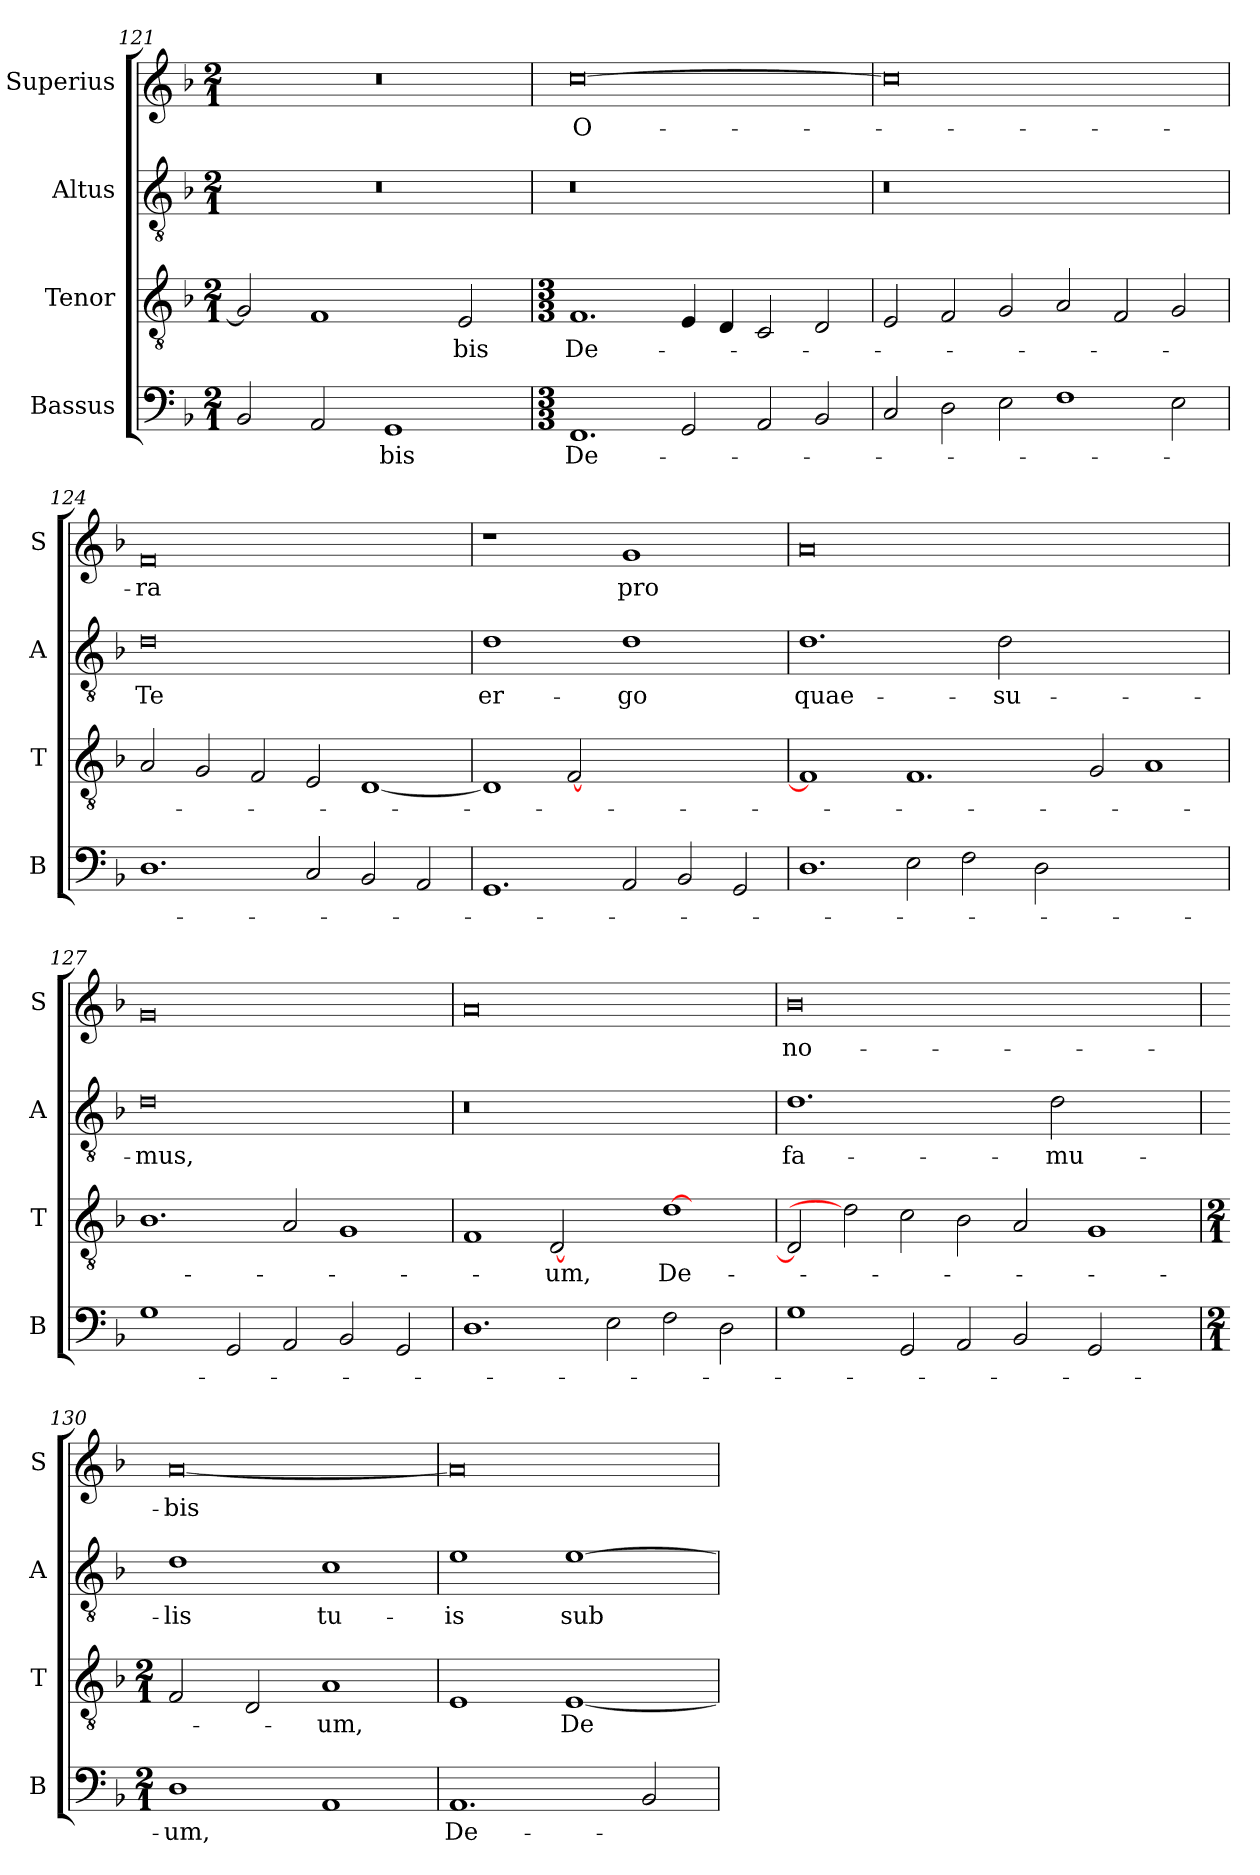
**kern	**text	**kern	**text	**kern	**text	**kern	**text
*part4	*part4	*part3	*part3	*part2	*part2	*part1	*part1
*staff4	*staff4	*staff3	*staff3	*staff2	*staff2	*staff1	*staff1
*I"Bassus	*	*I"Tenor	*	*I"Altus	*	*I"Superius	*
*I'B	*	*I'T	*	*I'A	*	*I'S	*
*clefF4	*	*clefGv2	*	*clefGv2	*	*clefG2	*
*k[b-]	*	*k[b-]	*	*k[b-]	*	*k[b-]	*
*F:	*	*F:	*	*F:	*	*F:	*
*M2/1	*	*M2/1	*	*M2/1	*	*M2/1	*
=121	=121	=121	=121	=121	=121	=121	=121
2BB-	.	2G]	.	0r	.	0r	.
2AA	.	1F	.	.	.	.	.
1GG	-bis	.	.	.	.	.	.
.	.	2E	-bis	.	.	.	.
=122	=122	=122	=122	=122	=122	=122	=122
*M3/3	*	*M3/3	*	*	*	*	*
*Xtuplet	*	*Xtuplet	*	*	*	*	*
3%2.FF	De-	3%2.F	De-	0r	.	[0cc	O-
3GG	.	6E	.	.	.	.	.
.	.	6D	.	.	.	.	.
3AA	.	3C	.	.	.	.	.
3BB-	.	3D	.	.	.	.	.
=123	=123	=123	=123	=123	=123	=123	=123
3C	.	3E	.	0r	.	0cc]	.
3D	.	3F	.	.	.	.	.
3E	.	3G	.	.	.	.	.
3%2F	.	3A	.	.	.	.	.
.	.	3F	.	.	.	.	.
3E	.	3G	.	.	.	.	.
=124	=124	=124	=124	=124	=124	=124	=124
3%2.D	.	3A	.	0d	Te	0f	-ra
.	.	3G	.	.	.	.	.
.	.	3F	.	.	.	.	.
3C	.	3E	.	.	.	.	.
3BB-	.	[3%2D	.	.	.	.	.
3AA	.	.	.	.	.	.	.
=125	=125	=125	=125	=125	=125	=125	=125
3%2.GG	.	3%2D]	.	1d	er-	1r	.
.	.	[3F	.	.	.	.	.
3AA	.	1ryy	.	1d	-go	1g	pro
3BB-	.	.	.	.	.	.	.
3GG	.	.	.	.	.	.	.
=126	=126	=126	=126	=126	=126	=126	=126
3%2.D	.	1F]	.	1.d	quae-	0a	.
3E	.	3%2.F	.	.	.	.	.
3F	.	.	.	.	.	.	.
.	.	.	.	2d	-su-	.	.
3D	.	.	.	.	.	.	.
1ryy	.	3G	.	1ryy	.	1ryy	.
.	.	3%2A	.	.	.	.	.
=127	=127	=127	=127	=127	=127	=127	=127
3%2G	.	3%2.B-	.	0d	-mus,	0g	.
3GG	.	.	.	.	.	.	.
3AA	.	3A	.	.	.	.	.
3BB-	.	3%2G	.	.	.	.	.
3GG	.	.	.	.	.	.	.
=128	=128	=128	=128	=128	=128	=128	=128
3%2.D	.	3%2F	.	0r	.	0a	.
.	.	[3D	-um,	.	.	.	.
3E	.	3ryy	.	.	.	.	.
3F	.	[3%2d	De-	.	.	.	.
3D	.	.	.	.	.	.	.
=129	=129	=129	=129	=129	=129	=129	=129
3%2G	.	3D]	.	1.d	fa-	0b-	no-
.	.	3d]	.	.	.	.	.
3GG	.	3c	.	.	.	.	.
3AA	.	3B-	.	.	.	.	.
3BB-	.	3A	.	.	.	.	.
.	.	.	.	2d	-mu-	.	.
3GG	.	3%2G	.	.	.	.	.
3ryy	.	.	.	3ryy	.	3ryy	.
=130	=130	=130	=130	=130	=130	=130	=130
*M2/1	*	*M2/1	*	*	*	*	*
1D	-um,	2F	.	1d	-lis	[0a	-bis
.	.	2D	.	.	.	.	.
1AA	.	1A	-um,	1c	tu-	.	.
=131	=131	=131	=131	=131	=131	=131	=131
1.AA	De-	1E	.	1e	-is	0a]	.
.	.	[1E	De-	[1e	sub-	.	.
2BB-	.	.	.	.	.	.	.
=	=	=	=	=	=	=	=
*-	*-	*-	*-	*-	*-	*-	*-
